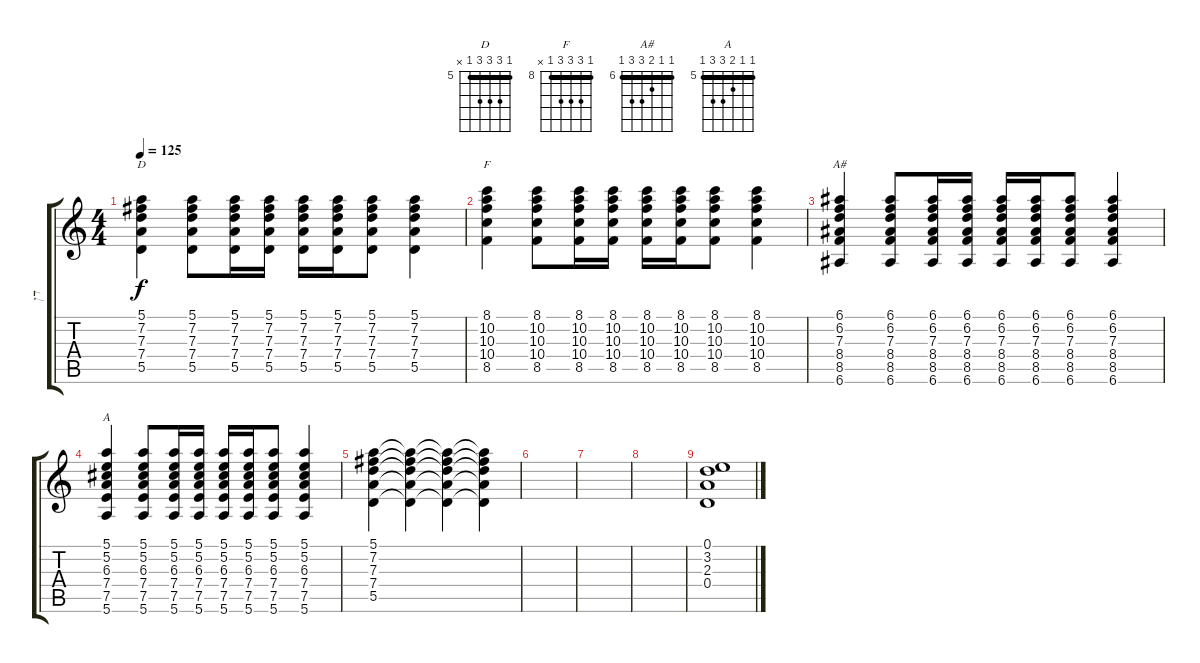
\track ("דן" "דן") {instrument acousticguitarsteel}
\staff {score tabs}
\tuning (E4 B3 G3 D3 A2 E2) {hide}
\chord ("D" 5 7 7 7 5 x) {firstfret 5 barre 5}
\chord ("F" 8 10 10 10 8 x) {firstfret 8 barre 8}
\chord ("A#" 6 6 7 8 8 6) {firstfret 6 barre 6}
\chord ("A" 5 5 6 7 7 5) {firstfret 5 barre 5}
\ts (4 4)
\tempo 125
\clef g2
\ks c
(5.1 7.2 7.3 7.4 5.5).4{ch "D" dy f instrument distortionguitar} (5.1 7.2 7.3 7.4 5.5).8 (5.1 7.2 7.3 7.4 5.5).16 (5.1 7.2 7.3 7.4 5.5).16 (5.1 7.2 7.3 7.4 5.5).16 (5.1 7.2 7.3 7.4 5.5).16 (5.1 7.2 7.3 7.4 5.5).8 (5.1 7.2 7.3 7.4 5.5).4 |
(8.1 10.2 10.3 10.4 8.5).4{ch "F"} (8.1 10.2 10.3 10.4 8.5).8 (8.1 10.2 10.3 10.4 8.5).16 (8.1 10.2 10.3 10.4 8.5).16 (8.1 10.2 10.3 10.4 8.5).16 (8.1 10.2 10.3 10.4 8.5).16 (8.1 10.2 10.3 10.4 8.5).8 (8.1 10.2 10.3 10.4 8.5).4 |
(6.1 6.2 7.3 8.4 8.5 6.6).4{ch "A#"} (6.1 6.2 7.3 8.4 8.5 6.6).8 (6.1 6.2 7.3 8.4 8.5 6.6).16 (6.1 6.2 7.3 8.4 8.5 6.6).16 (6.1 6.2 7.3 8.4 8.5 6.6).16 (6.1 6.2 7.3 8.4 8.5 6.6).16 (6.1 6.2 7.3 8.4 8.5 6.6).8 (6.1 6.2 7.3 8.4 8.5 6.6).4 |
(5.1 5.2 6.3 7.4 7.5 5.6).4{ch "A"} (5.1 5.2 6.3 7.4 7.5 5.6).8 (5.1 5.2 6.3 7.4 7.5 5.6).16 (5.1 5.2 6.3 7.4 7.5 5.6).16 (5.1 5.2 6.3 7.4 7.5 5.6).16 (5.1 5.2 6.3 7.4 7.5 5.6).16 (5.1 5.2 6.3 7.4 7.5 5.6).8 (5.1 5.2 6.3 7.4 7.5 5.6).4 |
(5.1 7.2 7.3 7.4 5.5).4 (5.1{t} 7.2{t} 7.3{t} 7.4{t} 5.5{t}).4{volume 10} (5.1{t} 7.2{t} 7.3{t} 7.4{t} 5.5{t}).4{volume 9} (5.1{t} 7.2{t} 7.3{t} 7.4{t} 5.5{t}).4{volume 7} |
|
|
|
(0.1 3.2 2.3 0.4).1{instrument acousticguitarsteel}
